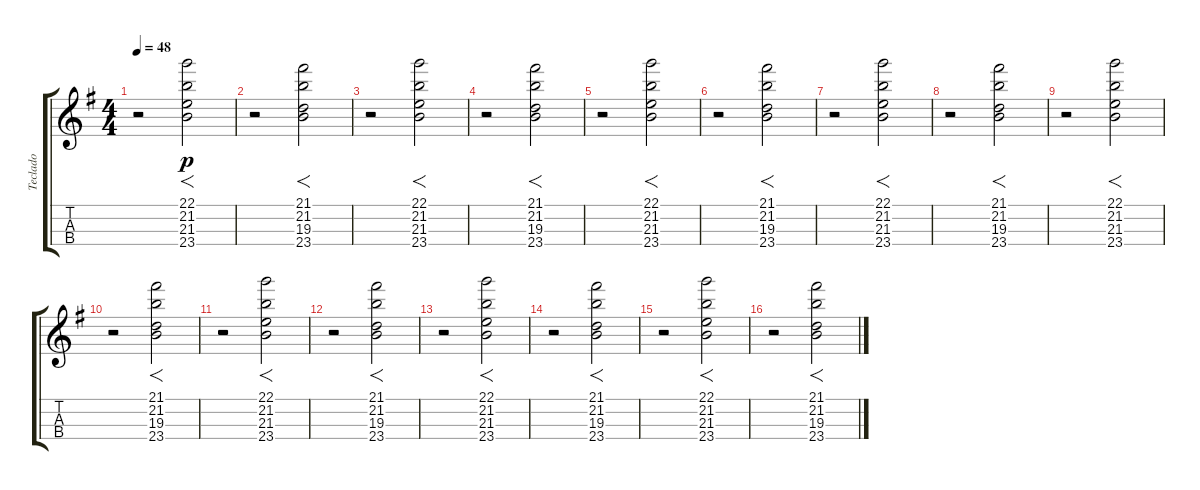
\track ("Teclado" "Teclado") {instrument synthvoice}
\staff {score tabs}
\tuning (A4 D4 G3 C3) {hide}
\ts (4 4)
\tempo 48
\clef g2
\ks g
r.2{dy p instrument synthvoice} (22.1 21.2 21.3 23.4).2{f} |
r.2 (21.1 21.2 19.3 23.4).2{f} |
r.2 (22.1 21.2 21.3 23.4).2{f} |
r.2 (21.1 21.2 19.3 23.4).2{f} |
r.2 (22.1 21.2 21.3 23.4).2{f} |
r.2 (21.1 21.2 19.3 23.4).2{f} |
r.2 (22.1 21.2 21.3 23.4).2{f} |
r.2 (21.1 21.2 19.3 23.4).2{f} |
r.2 (22.1 21.2 21.3 23.4).2{f} |
r.2 (21.1 21.2 19.3 23.4).2{f} |
r.2 (22.1 21.2 21.3 23.4).2{f} |
r.2 (21.1 21.2 19.3 23.4).2{f} |
r.2 (22.1 21.2 21.3 23.4).2{f} |
r.2 (21.1 21.2 19.3 23.4).2{f} |
r.2 (22.1 21.2 21.3 23.4).2{f} |
r.2 (21.1 21.2 19.3 23.4).2{f}
